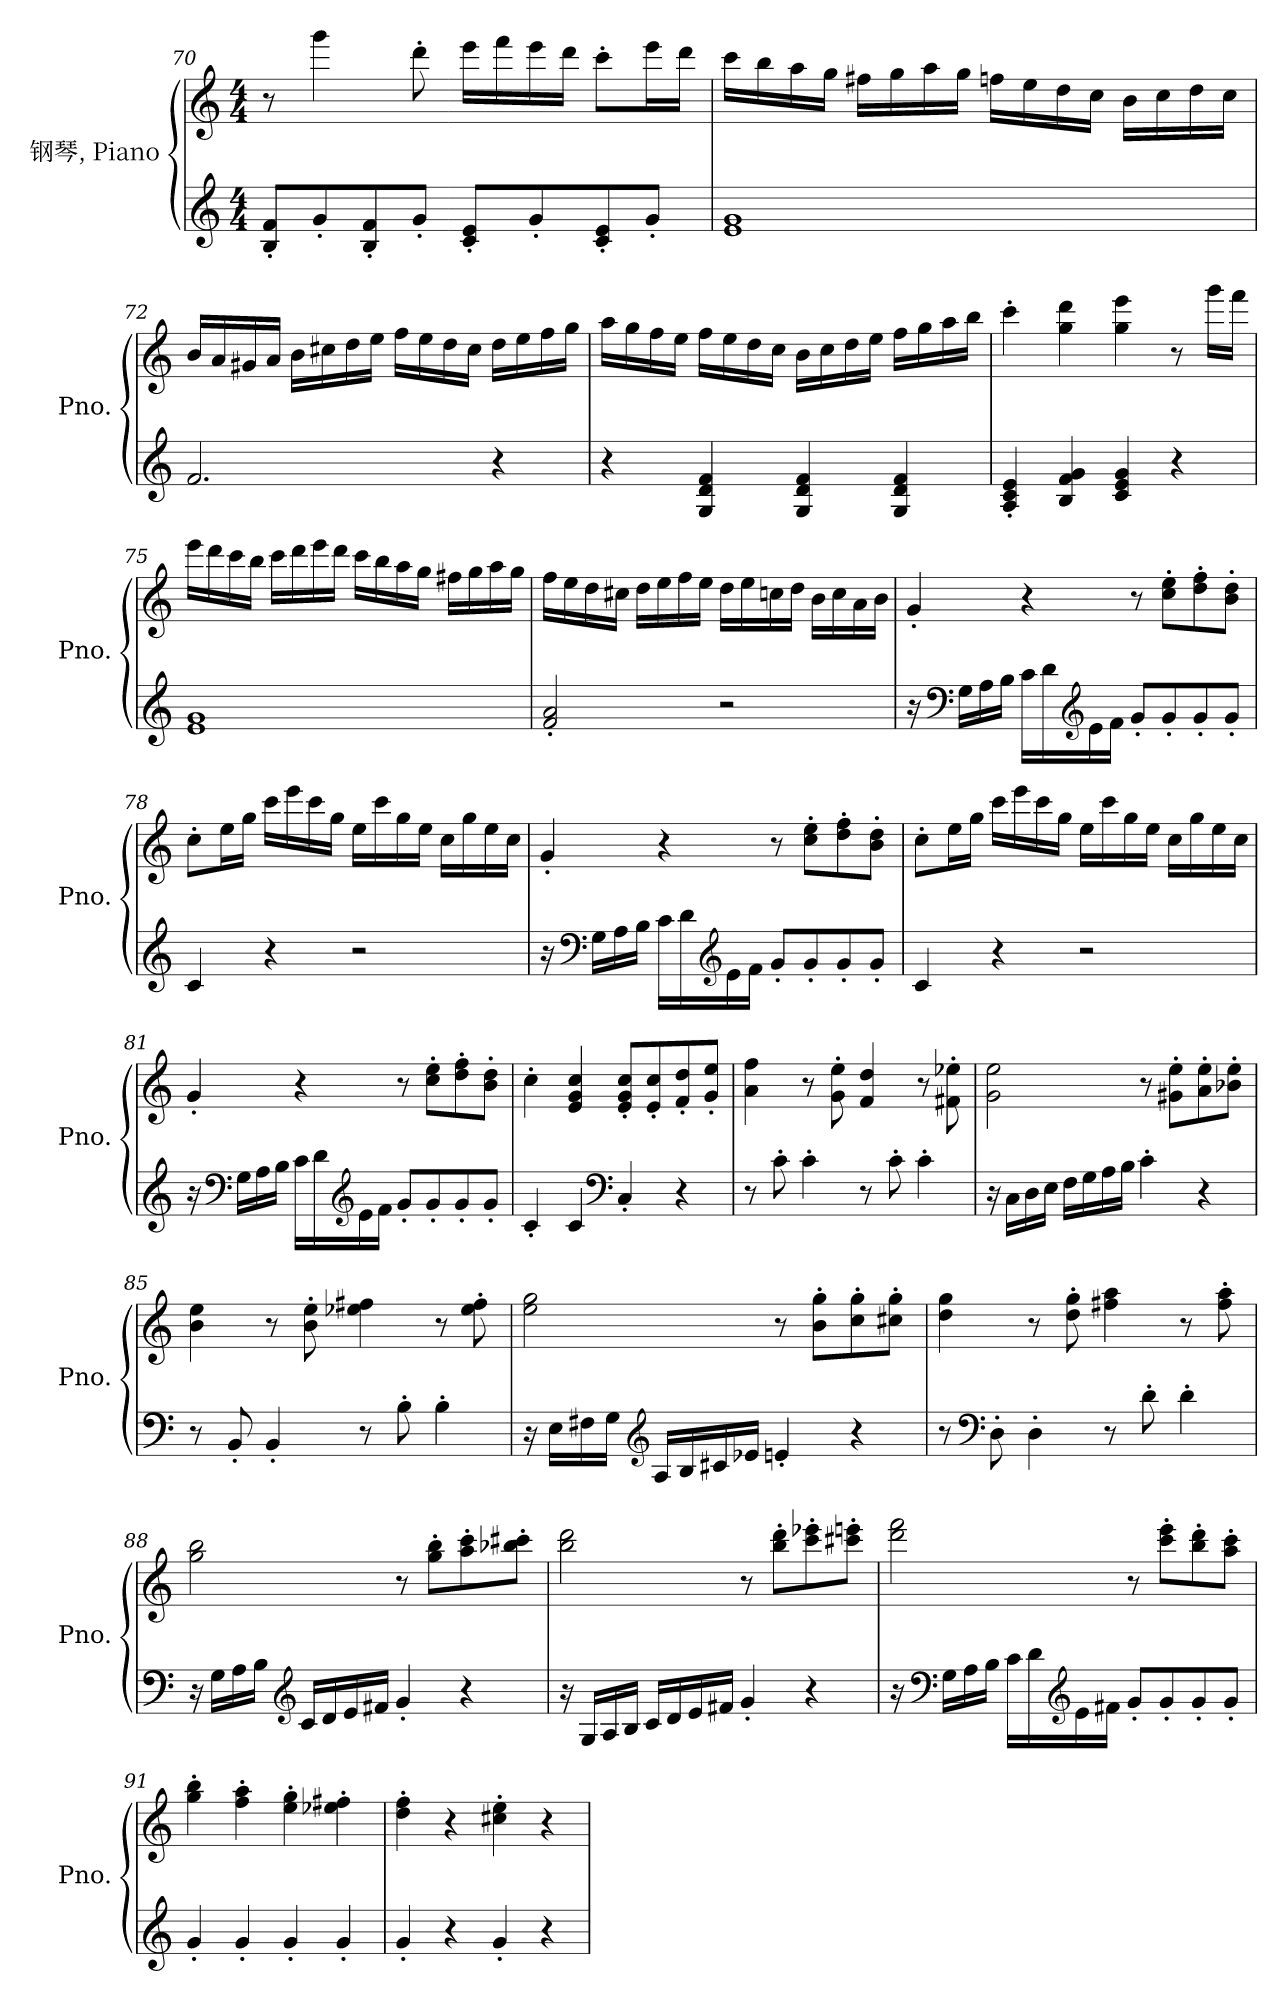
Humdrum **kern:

**kern	**kern
*part2	*part1
*staff2	*staff1
*I"钢琴, Piano	*I"钢琴, Piano
*I'Pno.	*I'Pno.
!!LO:LB:g=z
*clefG2	*clefG2
*k[]	*k[]
*M4/4	*M4/4
=70	=70
8B/' 8f/'L	8r
8g'/	4ggg\
8B/' 8f/'	.
8g'/J	8ddd'\
8c/' 8e/'L	16eee\LL
.	16fff\
8g'/	16eee\
.	16ddd\JJ
8c/' 8e/'	8ccc'\L
8g'/J	16eee\L
.	16ddd\JJ
=71	=71
1e 1g	16ccc\LL
.	16bb\
.	16aa\
.	16gg\JJ
.	16ff#X\LL
.	16gg\
.	16aa\
.	16gg\JJ
.	16ffn\LL
.	16ee\
.	16dd\
.	16cc\JJ
.	16b\LL
.	16cc\
.	16dd\
.	16cc\JJ
!!LO:PB:g=z
=72	=72
2.f/	16b/LL
.	16a/
.	16g#X/
.	16a/JJ
.	16b\LL
.	16cc#X\
.	16dd\
.	16ee\JJ
.	16ff\LL
.	16ee\
.	16dd\
.	16cc#\JJ
4r	16dd\LL
.	16ee\
.	16ff\
.	16gg\JJ
=73	=73
4r	16aa\LL
.	16gg\
.	16ff\
.	16ee\JJ
4G/ 4d/ 4f/	16ff\LL
.	16ee\
.	16dd\
.	16cc\JJ
4G/ 4d/ 4f/	16b\LL
.	16cc\
.	16dd\
.	16ee\JJ
4G/ 4d/ 4f/	16ff\LL
.	16gg\
.	16aa\
.	16bb\JJ
=74	=74
4A/' 4c/' 4e/'	4ccc'\
4B/ 4f/ 4g/	4gg\ 4ddd\
4c/ 4e/ 4g/	4gg\ 4eee\
4r	8r
.	16ggg\LL
.	16fff\JJ
!!LO:LB:g=z
=75	=75
1e 1g	16eee\LL
.	16ddd\
.	16ccc\
.	16bb\JJ
.	16ccc\LL
.	16ddd\
.	16eee\
.	16ddd\JJ
.	16ccc\LL
.	16bb\
.	16aa\
.	16gg\JJ
.	16ff#X\LL
.	16gg\
.	16aa\
.	16gg\JJ
=76	=76
2f/' 2a/'	16ff\LL
.	16ee\
.	16dd\
.	16cc#X\JJ
.	16dd\LL
.	16ee\
.	16ff\
.	16ee\JJ
2r	16dd\LL
.	16ee\
.	16ccn\
.	16dd\JJ
.	16b\LL
.	16cc\
.	16a\
.	16b\JJ
!!LO:LB:g=z
=77	=77
16r	4g'/
*clefF4	*
16G\LL	.
16A\	.
16B\JJ	.
16c\LL	4r
16d\	.
*clefG2	*
16e\	.
16f\JJ	.
8g'/L	8r
8g'/	8cc\' 8ee\'L
8g'/	8dd\' 8ff\'
8g'/J	8b\' 8dd\'J
=78	=78
4c/	8cc'\L
.	16ee\L
.	16gg\JJ
4r	16ccc\LL
.	16eee\
.	16ccc\
.	16gg\JJ
2r	16ee\LL
.	16ccc\
.	16gg\
.	16ee\JJ
.	16cc\LL
.	16gg\
.	16ee\
.	16cc\JJ
!!LO:LB:g=z
=79	=79
16r	4g'/
*clefF4	*
16G\LL	.
16A\	.
16B\JJ	.
16c\LL	4r
16d\	.
*clefG2	*
16e\	.
16f\JJ	.
8g'/L	8r
8g'/	8cc\' 8ee\'L
8g'/	8dd\' 8ff\'
8g'/J	8b\' 8dd\'J
=80	=80
4c/	8cc'\L
.	16ee\L
.	16gg\JJ
4r	16ccc\LL
.	16eee\
.	16ccc\
.	16gg\JJ
2r	16ee\LL
.	16ccc\
.	16gg\
.	16ee\JJ
.	16cc\LL
.	16gg\
.	16ee\
.	16cc\JJ
!!LO:LB:g=z
=81	=81
16r	4g'/
*clefF4	*
16G\LL	.
16A\	.
16B\JJ	.
16c\LL	4r
16d\	.
*clefG2	*
16e\	.
16f\JJ	.
8g'/L	8r
8g'/	8cc\' 8ee\'L
8g'/	8dd\' 8ff\'
8g'/J	8b\' 8dd\'J
=82	=82
4c'/	4cc'\
4c/	4e/ 4g/ 4cc/
*clefF4	*
4C'/	8e/' 8g/' 8cc/'L
.	8e/' 8cc/'
4r	8f/' 8dd/'
.	8g/' 8ee/'J
=83	=83
8r	4a\ 4ff\
8c'\	.
4c'\	8r
.	8g\' 8ee\'
8r	4f/ 4dd/
8c'\	.
4c'\	8r
.	8f#X\' 8ee-X\'
!!LO:LB:g=z
=84	=84
16r	2g\ 2ee\
16C\LL	.
16D\	.
16E\JJ	.
16F\LL	.
16G\	.
16A\	.
16B\JJ	.
4c'\	8r
.	8g#X\' 8ee\'L
4r	8a\' 8ee\'
.	8b-X\' 8ee\'J
=85	=85
8r	4b\ 4ee\
8BB'/	.
4BB'/	8r
.	8b\' 8ee\'
8r	4ee-X\ 4ff#X\
8B'\	.
4B'\	8r
.	8ee-\' 8ff#\'
=86	=86
16r	2ee\ 2gg\
16E\LL	.
16F#X\	.
16G\JJ	.
*clefG2	*
16A/LL	.
16B/	.
16c#X/	.
16e-X/JJ	.
4en'/	8r
.	8b\' 8gg\'L
4r	8cc\' 8gg\'
.	8cc#X\' 8gg\'J
!!LO:PB:g=z
=87	=87
8r	4dd\ 4gg\
*clefF4	*
8D'\	.
4D'\	8r
.	8dd\' 8gg\'
8r	4ff#X\ 4aa\
8d'\	.
4d'\	8r
.	8ff#\' 8aa\'
=88	=88
16r	2gg\ 2bb\
16G\LL	.
16A\	.
16B\JJ	.
*clefG2	*
16c/LL	.
16d/	.
16e/	.
16f#X/JJ	.
4g'/	8r
.	8gg\' 8bb\'L
4r	8aa\' 8ccc\'
.	8bb-X\' 8ccc#X\'J
=89	=89
16r	2bb\ 2ddd\
16G/LL	.
16A/	.
16B/JJ	.
16c/LL	.
16d/	.
16e/	.
16f#X/JJ	.
4g'/	8r
.	8bb\' 8ddd\'L
4r	8ccc\' 8eee-X\'
.	8ccc#X\' 8eeen\'J
!!LO:LB:g=z
=90	=90
16r	2ddd\ 2fff\
*clefF4	*
16G\LL	.
16A\	.
16B\JJ	.
16c\LL	.
16d\	.
*clefG2	*
16e\	.
16f#X\JJ	.
8g'/L	8r
8g'/	8ccc\' 8eee\'L
8g'/	8bb\' 8ddd\'
8g'/J	8aa\' 8ccc\'J
=91	=91
4g'/	4gg\' 4bb\'
4g'/	4ff\' 4aa\'
4g'/	4ee\' 4gg\'
4g'/	4ee-X\' 4ff#X\'
=92	=92
4g'/	4dd\' 4ff\'
4r	4r
4g'/	4cc#X\' 4ee\'
4r	4r
=	=
*-	*-
